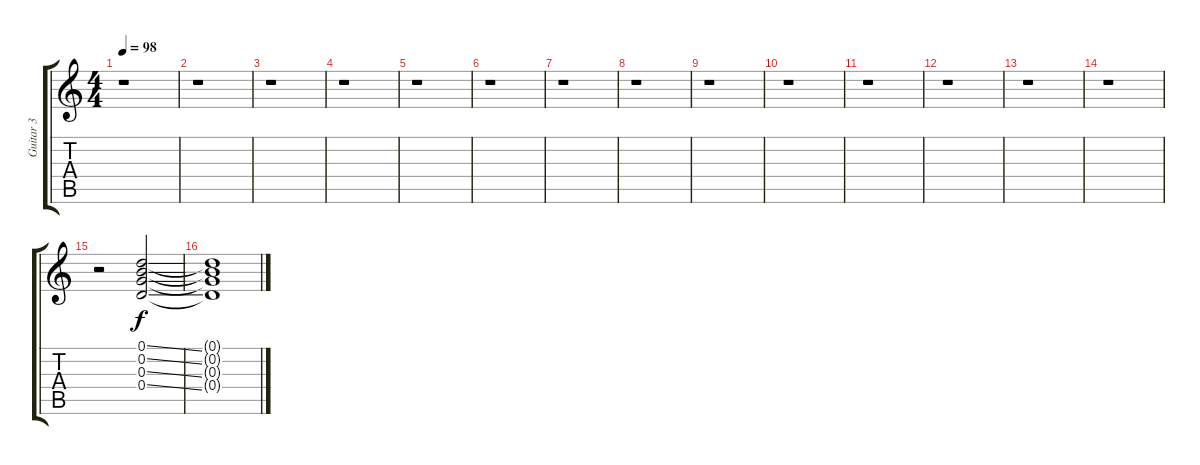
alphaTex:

\track ("Guitar 3" "Guitar 3") {instrument electricguitarclean}
\staff {score tabs}
\tuning (D4 B3 G3 D3 A2 E2) {hide}
\ts (4 4)
\tempo 98
\clef g2
\ks c
r.1{dy f} |
r.1 |
r.1 |
r.1 |
r.1 |
r.1 |
r.1 |
r.1 |
r.1 |
r.1 |
r.1 |
r.1 |
r.1 |
r.1 |
r.2 (0.1{ss} 0.2{ss} 0.3{ss} 0.4{ss}).2 |
(0.1{t} 0.2{t} 0.3{t} 0.4{t}).1
